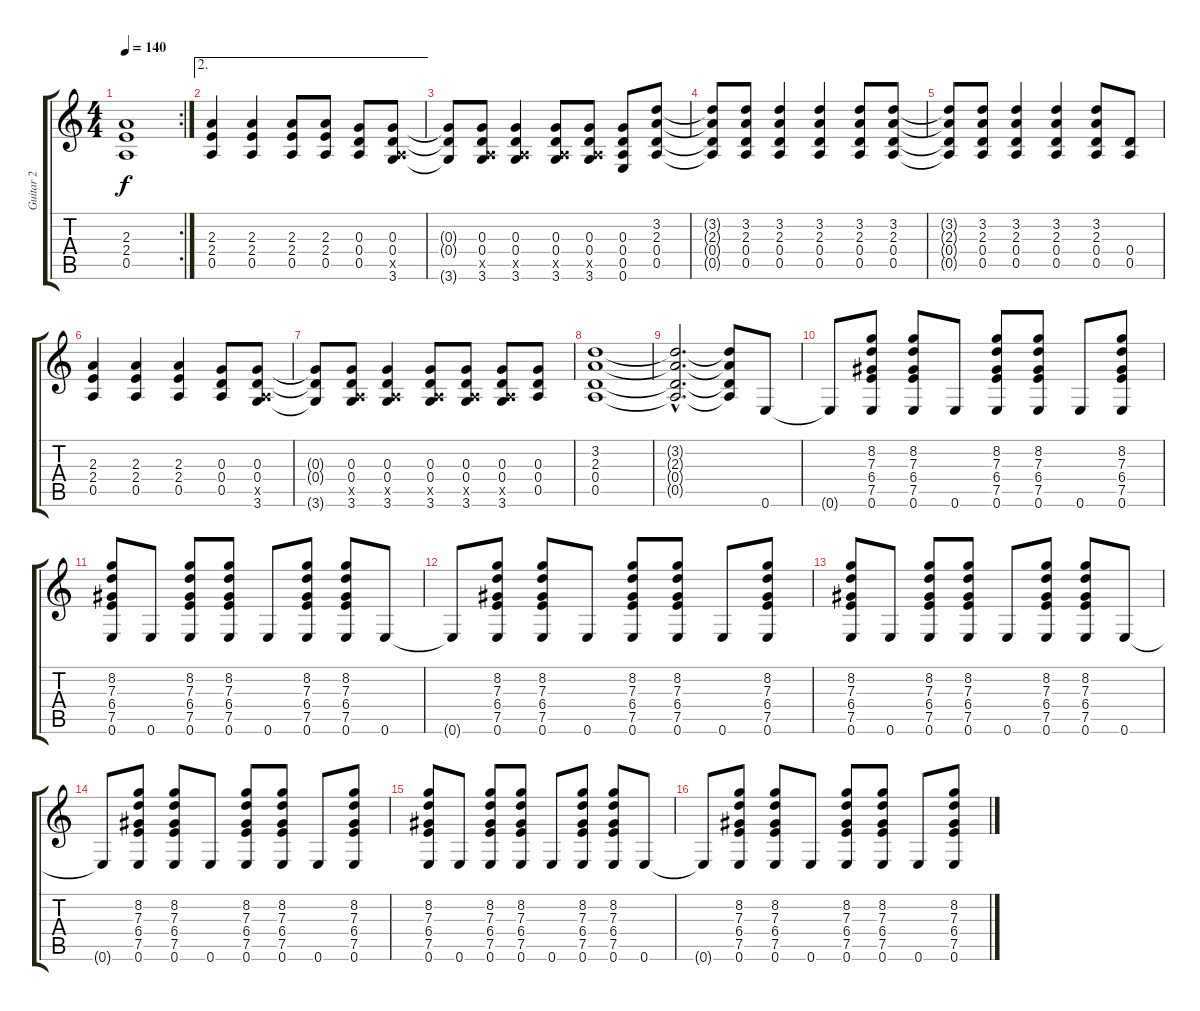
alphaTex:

\track ("Guitar 2" "Guitar 2") {instrument distortionguitar}
\staff {score tabs}
\tuning (E4 B3 G3 D3 A2 E2) {hide}
\rc 2
\ts (4 4)
\tempo 140
\clef g2
\ks c
(2.3{t} 2.4{t} 0.5{t}).1{dy f} |
\ae 2
(2.3 2.4 0.5).4 (2.3 2.4 0.5).4 (2.3 2.4 0.5).8 (2.3 2.4 0.5).8 (0.3 0.4 0.5).8 (0.3 0.4 0.5{x} 3.6).8 |
(0.3{t} 0.4{t} 3.6{t}).8 (0.3 0.4 0.5{x} 3.6).8 (0.3 0.4 0.5{x} 3.6).4 (0.3 0.4 0.5{x} 3.6).8 (0.3 0.4 0.5{x} 3.6).8 (0.3 0.4 0.5 0.6).8 (3.2 2.3 0.4 0.5).8 |
(3.2{t} 2.3{t} 0.4{t} 0.5{t}).8 (3.2 2.3 0.4 0.5).8 (3.2 2.3 0.4 0.5).4 (3.2 2.3 0.4 0.5).4 (3.2 2.3 0.4 0.5).8 (3.2 2.3 0.4 0.5).8 |
(3.2{t} 2.3{t} 0.4{t} 0.5{t}).8 (3.2 2.3 0.4 0.5).8 (3.2 2.3 0.4 0.5).4 (3.2 2.3 0.4 0.5).4 (3.2 2.3 0.4 0.5).8 (0.4 0.5).8 |
(2.3 2.4 0.5).4 (2.3 2.4 0.5).4 (2.3 2.4 0.5).4 (0.3 0.4 0.5).8 (0.3 0.4 0.5{x} 3.6).8 |
(0.3{t} 0.4{t} 3.6{t}).8 (0.3 0.4 0.5{x} 3.6).8 (0.3 0.4 0.5{x} 3.6).4 (0.3 0.4 0.5{x} 3.6).8 (0.3 0.4 0.5{x} 3.6).8 (0.3 0.4 0.5{x} 3.6).8 (0.3 0.4 0.5).8 |
(3.2 2.3 0.4 0.5).1 |
(3.2{hac t} 2.3{hac t} 0.4{hac t} 0.5{hac t}).2{d} (3.2{t} 2.3{t} 0.4{t} 0.5{t}).8 0.6.8 |
0.6{t}.8 (8.2 7.3 6.4 7.5 0.6).8 (8.2 7.3 6.4 7.5 0.6).8 0.6.8 (8.2 7.3 6.4 7.5 0.6).8 (8.2 7.3 6.4 7.5 0.6).8 0.6.8 (8.2 7.3 6.4 7.5 0.6).8 |
(8.2 7.3 6.4 7.5 0.6).8 0.6.8 (8.2 7.3 6.4 7.5 0.6).8 (8.2 7.3 6.4 7.5 0.6).8 0.6.8 (8.2 7.3 6.4 7.5 0.6).8 (8.2 7.3 6.4 7.5 0.6).8 0.6.8 |
0.6{t}.8 (8.2 7.3 6.4 7.5 0.6).8 (8.2 7.3 6.4 7.5 0.6).8 0.6.8 (8.2 7.3 6.4 7.5 0.6).8 (8.2 7.3 6.4 7.5 0.6).8 0.6.8 (8.2 7.3 6.4 7.5 0.6).8 |
(8.2 7.3 6.4 7.5 0.6).8 0.6.8 (8.2 7.3 6.4 7.5 0.6).8 (8.2 7.3 6.4 7.5 0.6).8 0.6.8 (8.2 7.3 6.4 7.5 0.6).8 (8.2 7.3 6.4 7.5 0.6).8 0.6.8 |
0.6{t}.8 (8.2 7.3 6.4 7.5 0.6).8 (8.2 7.3 6.4 7.5 0.6).8 0.6.8 (8.2 7.3 6.4 7.5 0.6).8 (8.2 7.3 6.4 7.5 0.6).8 0.6.8 (8.2 7.3 6.4 7.5 0.6).8 |
(8.2 7.3 6.4 7.5 0.6).8 0.6.8 (8.2 7.3 6.4 7.5 0.6).8 (8.2 7.3 6.4 7.5 0.6).8 0.6.8 (8.2 7.3 6.4 7.5 0.6).8 (8.2 7.3 6.4 7.5 0.6).8 0.6.8 |
0.6{t}.8 (8.2 7.3 6.4 7.5 0.6).8 (8.2 7.3 6.4 7.5 0.6).8 0.6.8 (8.2 7.3 6.4 7.5 0.6).8 (8.2 7.3 6.4 7.5 0.6).8 0.6.8 (8.2 7.3 6.4 7.5 0.6).8
